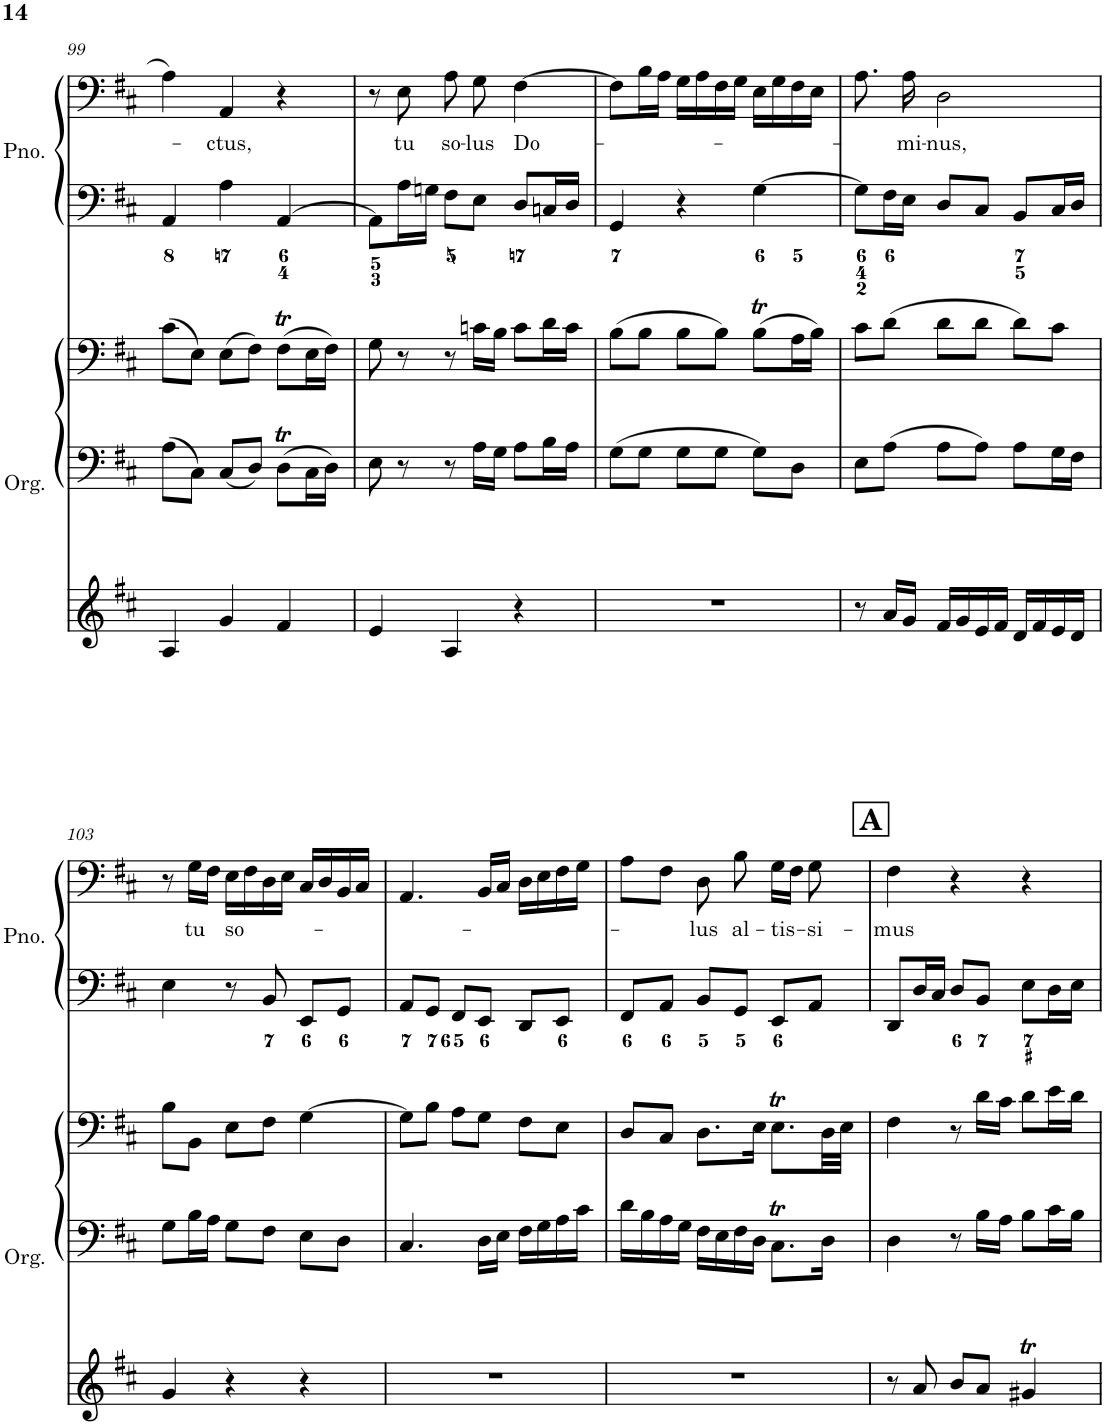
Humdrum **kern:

**kern	**kern	**kern	**kern	**kern	**text
*part2	*part2	*part2	*part1	*part1	*part1
*staff5	*staff4	*staff3	*staff2	*staff1	*staff1
*I"Organ	*	*	*I"Piano	*	*
*I'Org.	*	*	*I'Pno.	*	*
!!LO:PB:g=z
*clefG2	*clefF4	*clefF4	*clefF4	*clefF4	*
*k[f#c#]	*k[f#c#]	*k[f#c#]	*k[f#c#]	*k[f#c#]	*
*M3/4	*M3/4	*M3/4	*M3/4	*M3/4	*
=99	=99	=99	=99	=99	=99
4A/	8A\L	(8c#\L	4AA/	4A\	.
.	8C#'<\J	8E'<\J)	.	.	.
!	!	!	!	!	!LO:LY:b
4g/	8C#/L	(8E\L	4A\	4AA/	ctus,
.	8D/J	8F#\J)	.	.	.
4f#/	8DT\L	(8F#t\L	[4AA/	4r	.
.	16C#\L	16E\L	.	.	.
.	16D\JJ	16F#\JJ)	.	.	.
=100	=100	=100	=100	=100	=100
4e/	8E\	8G\	8AA\L]	8r	.
!	!	!	!	!	!LO:LY:b
.	8r	8r	16A\L	8E\	tu
.	.	.	16Gn\JJ	.	.
!	!	!	!	!	!LO:LY:b
4A/	8r	8r	8F#\L	8A\	so-
!	!	!	!	!	!LO:LY:b
.	16A'\LL	16cn'\LL	8E\J	8G\	-lus
.	16G'\JJ	16B'\JJ	.	.	.
!	!	!	!	!	!LO:LY:b
4r	8A\L	8c\L	8D/L	[4F#\	Do-
.	16B'\L	16d'\L	16Cn/L	.	.
.	16A'\JJ	16c'\JJ	16D/JJ	.	.
=101	=101	=101	=101	=101	=101
2.r	8G\L	(8B\L	4GG/	8F#\L]	.
.	8G\J	8B\J	.	16B\L	.
.	.	.	.	16A\JJ	.
.	8G\L	8B\L	4r	16G\LL	.
.	.	.	.	16A\	.
.	8G\J	8B\J)	.	16F#\	.
.	.	.	.	16G\JJ	.
.	8G\L	(8BT\L	[4G\	16E\LL	.
.	.	.	.	16G\	.
.	8D\J	16A\L	.	16F#\	.
.	.	16B\JJ)	.	16E\JJ	.
=102	=102	=102	=102	=102	=102
8r	8E\L	8c#\L	8G\L]	8.A\	.
16a'/LL	8A\J	(8d\J	16F#\L	.	.
!	!	!	!	!	!LO:LY:b
16g'/JJ	.	.	16E\JJ	16A\	-mi-
!	!	!	!	!	!LO:LY:b
16f#'/LL	8A\L	8d\L	8D/L	2D\	-nus,
16g'/	.	.	.	.	.
16e'/	8A\J	8d\J	8C#/J	.	.
16f#'/JJ	.	.	.	.	.
16d'/LL	8A\L	8d\L)	8BB/L	.	.
16f#'/	.	.	.	.	.
16e'/	16G'\L	8c#\J	16C#/L	.	.
16d'/JJ	16F#'\JJ	.	16D/JJ	.	.
!!LO:LB:g=z
=103	=103	=103	=103	=103	=103
4g/	8G\L	8B\L	4E\	8r	.
!	!	!	!	!	!LO:LY:b
.	16B'\L	8BB\J	.	16G\LL	tu
.	16A'\JJ	.	.	16F#\JJ	.
!	!	!	!	!	!LO:LY:b
4r	8G\L	8E\L	8r	16E\LL	so-
.	.	.	.	16F#\	.
.	8F#\J	8F#\J	8BB/	16D\	.
.	.	.	.	16E\JJ	.
4r	8E\L	[4G\	8EE/L	16C#/LL	.
.	.	.	.	16D/	.
.	8D\J	.	8GG/J	16BB/	.
.	.	.	.	16C#/JJ	.
=104	=104	=104	=104	=104	=104
2.r	4.C#/	8G\L]	8AA/L	4.AA/	.
.	.	8B\J	8GG/J	.	.
.	.	8A\L	8FF#/L	.	.
.	16D'\LL	8G\J	8EE/J	16BB/LL	.
.	16E'\JJ	.	.	16C#/JJ	.
.	16F#'\LL	8F#\L	8DD/L	16D\LL	.
.	16G'\	.	.	16E\	.
.	16A'\	8E\J	8EE/J	16F#\	.
.	16c#'\JJ	.	.	16G\JJ	.
=105	=105	=105	=105	=105	=105
2.r	16d'\LL	8D/L	8FF#/L	8A\L	.
.	16B'\	.	.	.	.
.	16A'\	8C#/J	8AA/J	8F#\J	.
.	16G'\JJ	.	.	.	.
!	!	!	!	!	!LO:LY:b
.	16F#'\LL	8.D\L	8BB/L	8D\	lus
.	16E'\	.	.	.	.
!	!	!	!	!	!LO:LY:b
.	16F#'\	.	8GG/J	8B\	al-
.	16D'\JJ	16E\Jk	.	.	.
!	!	!	!	!	!LO:LY:b
.	8.C#t\L	8.ET\L	8EE/L	16G\LL	-tis-
.	.	.	.	16F#\JJ	.
!	!	!	!	!	!LO:LY:b
.	.	.	8AA/J	8G\	-si-
.	16D\Jk	32D\LL	.	.	.
.	.	32E\JJJ	.	.	.
!!LO:REH:place=s1:a:B:cj:fs=14:t=A
=106	=106	=106	=106	=106	=106
!	!	!	!	!	!LO:LY:b
8r	4D\	4F#\	8DD/L	4F#\	-mus
8a/	.	.	16D/L	.	.
.	.	.	16C#/JJ	.	.
8b/L	8r	8r	8D/L	4r	.
8a/J	16B'>\LL	16d'>\LL	8BB/J	.	.
.	16A'>\JJ	16c#'>\JJ	.	.	.
4g#Xt/	8B\L	8d\L	8E\L	4r	.
.	16c#'>\L	16e'>\L	16D\L	.	.
.	16B'>\JJ	16d'>\JJ	16E\JJ	.	.
=	=	=	=	=	=
*-	*-	*-	*-	*-	*-
